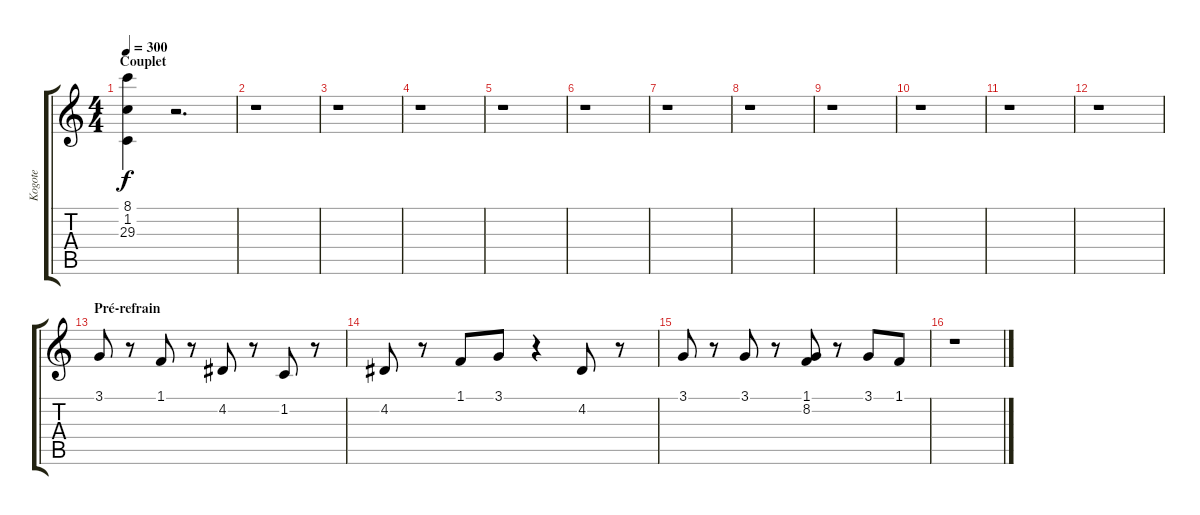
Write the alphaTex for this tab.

\track ("Kogote" "Kogote") {instrument brasssection}
\staff {score tabs}
\tuning (E4 B3 G3 D3 A2 E2) {hide}
\ts (4 4)
\section ("" "Couplet")
\tempo 300
\clef g2
\ks c
(8.1 1.2 29.3).4{dy f} r.2{d} |
r.1 |
r.1 |
r.1 |
r.1 |
r.1 |
r.1 |
r.1 |
r.1 |
r.1 |
r.1 |
r.1 |
\section ("" "Pré-refrain")
3.1.8 r.8 1.1.8 r.8 4.2.8 r.8 1.2.8 r.8 |
4.2.8 r.8 1.1.8 3.1.8 r.4 4.2.8 r.8 |
3.1.8 r.8 3.1.8 r.8 (1.1 8.2).8 r.8 3.1.8 1.1.8 |
r.1
